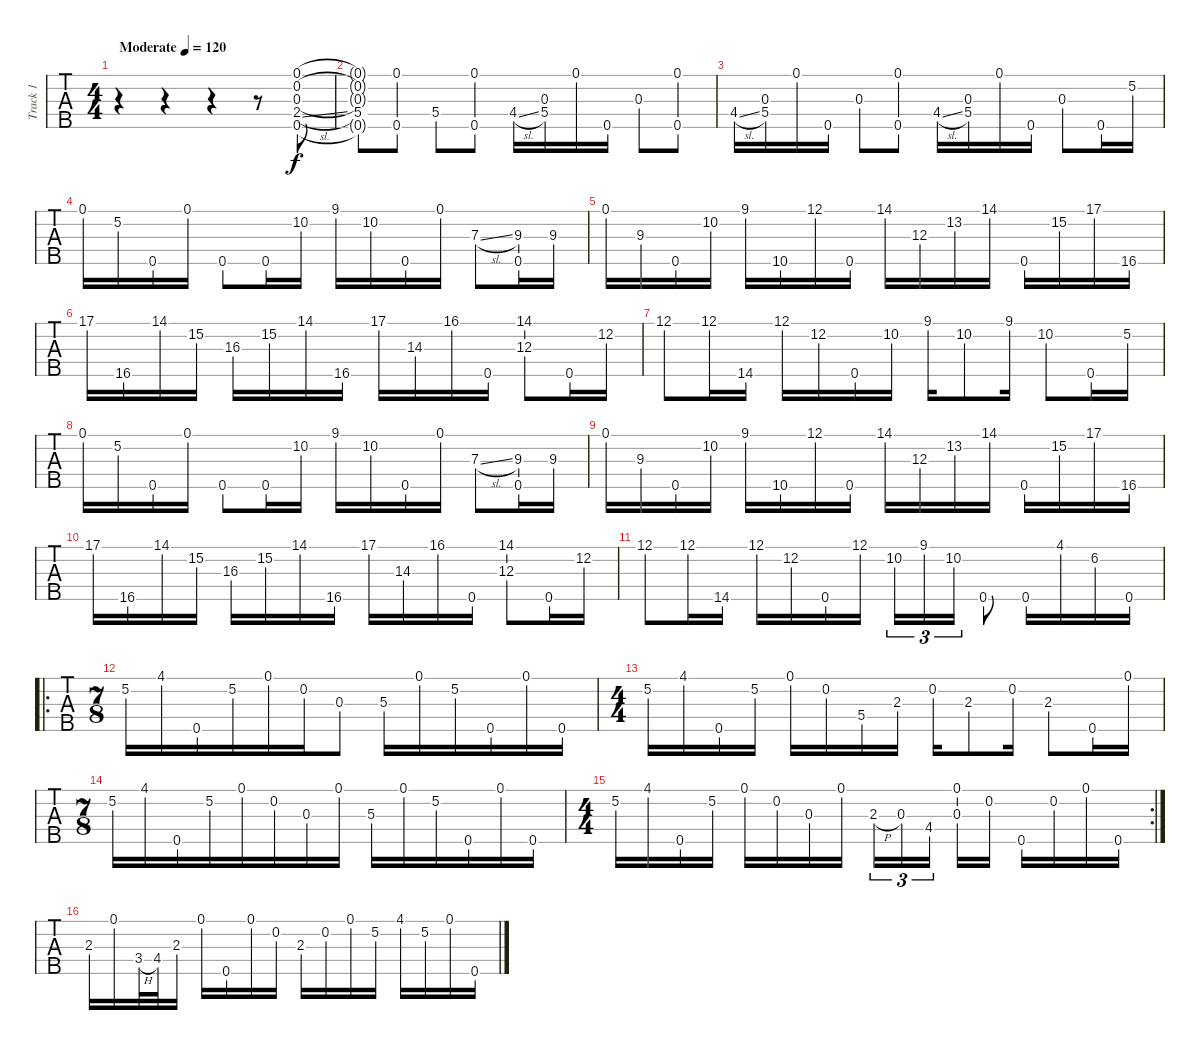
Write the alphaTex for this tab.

\track ("Track 1" "Track 1") {instrument acousticguitarsteel}
\staff {tabs}
\tuning (D4 B3 G3 D3 G4) {hide}
\ts (4 4)
\tempo (120 "Moderate")
\clef g2
\ks c
r.4{dy f instrument acousticguitarsteel} r.4 r.4 r.8 (0.1 0.2 0.3 2.4{sl} 0.5).8 |
(0.1{t} 0.2{t} 0.3{t} 5.4 0.5{t}).8 (0.1 0.5).8 5.4.8 (0.1 0.5).8 4.4{sl}.16 (0.3 5.4).16 0.1.16 0.5.16 0.3.8 (0.1 0.5).8 |
4.4{sl}.16 (0.3 5.4).16 0.1.16 0.5.16 0.3.8 (0.1 0.5).8 4.4{sl}.16 (0.3 5.4).16 0.1.16 0.5.16 0.3.8 0.5.16 5.2.16 |
0.1.16 5.2.16 0.5.16 0.1.16 0.5.8 0.5.16 10.2.16 9.1.16 10.2.16 0.5.16 0.1.16 7.3{sl}.8 (9.3 0.5).16 9.3.16 |
0.1.16 9.3.16 0.5.16 10.2.16 9.1.16 10.5.16 12.1.16 0.5.16 14.1.16 12.3.16 13.2.16 14.1.16 0.5.16 15.2.16 17.1.16 16.5.16 |
17.1.16 16.5.16 14.1.16 15.2.16 16.3.16 15.2.16 14.1.16 16.5.16 17.1.16 14.3.16 16.1.16 0.5.16 (14.1 12.3).8 0.5.16 12.2.16 |
12.1.8 12.1.16 14.5.16 12.1.16 12.2.16 0.5.16 10.2.16 9.1.16 10.2.8 9.1.16 10.2.8 0.5.16 5.2.16 |
0.1.16 5.2.16 0.5.16 0.1.16 0.5.8 0.5.16 10.2.16 9.1.16 10.2.16 0.5.16 0.1.16 7.3{sl}.8 (9.3 0.5).16 9.3.16 |
0.1.16 9.3.16 0.5.16 10.2.16 9.1.16 10.5.16 12.1.16 0.5.16 14.1.16 12.3.16 13.2.16 14.1.16 0.5.16 15.2.16 17.1.16 16.5.16 |
17.1.16 16.5.16 14.1.16 15.2.16 16.3.16 15.2.16 14.1.16 16.5.16 17.1.16 14.3.16 16.1.16 0.5.16 (14.1 12.3).8 0.5.16 12.2.16 |
12.1.8 12.1.16 14.5.16 12.1.16 12.2.16 0.5.16 12.1.16 10.2.16{tu (3 2)} 9.1.16{tu (3 2)} 10.2.16{tu (3 2)} 0.5.8 0.5.16 4.1.16 6.2.16 0.5.16 |
\ro
\ts (7 8)
5.2.16 4.1.16 0.5.16 5.2.16 0.1.16 0.2.16 0.3.8 5.3.16 0.1.16 5.2.16 0.5.16 0.1.16 0.5.16 |
\ts (4 4)
5.2.16 4.1.16 0.5.16 5.2.16 0.1.16 0.2.16 5.4.16 2.3.16 0.2.16 2.3.8 0.2.16 2.3.8 0.5.16 0.1.16 |
\ts (7 8)
5.2.16 4.1.16 0.5.16 5.2.16 0.1.16 0.2.16 0.3.16 0.1.16 5.3.16 0.1.16 5.2.16 0.5.16 0.1.16 0.5.16 |
\rc 2
\ts (4 4)
5.2.16 4.1.16 0.5.16 5.2.16 0.1.16 0.2.16 0.3.16 0.1.16 2.3{h}.16{tu (3 2)} 0.3.16{tu (3 2)} 4.4.16{tu (3 2) beam splitsecondary} (0.1 0.3).16 0.2.16 0.5.16 0.2.16 0.1.16 0.5.16 |
2.3.16 0.1.16 3.4{h}.32 4.4.32 2.3.16 0.1.16 0.5.16 0.1.16 0.2.16 2.3.16 0.2.16 0.1.16 5.2.16 4.1.16 5.2.16 0.1.16 0.5.16
